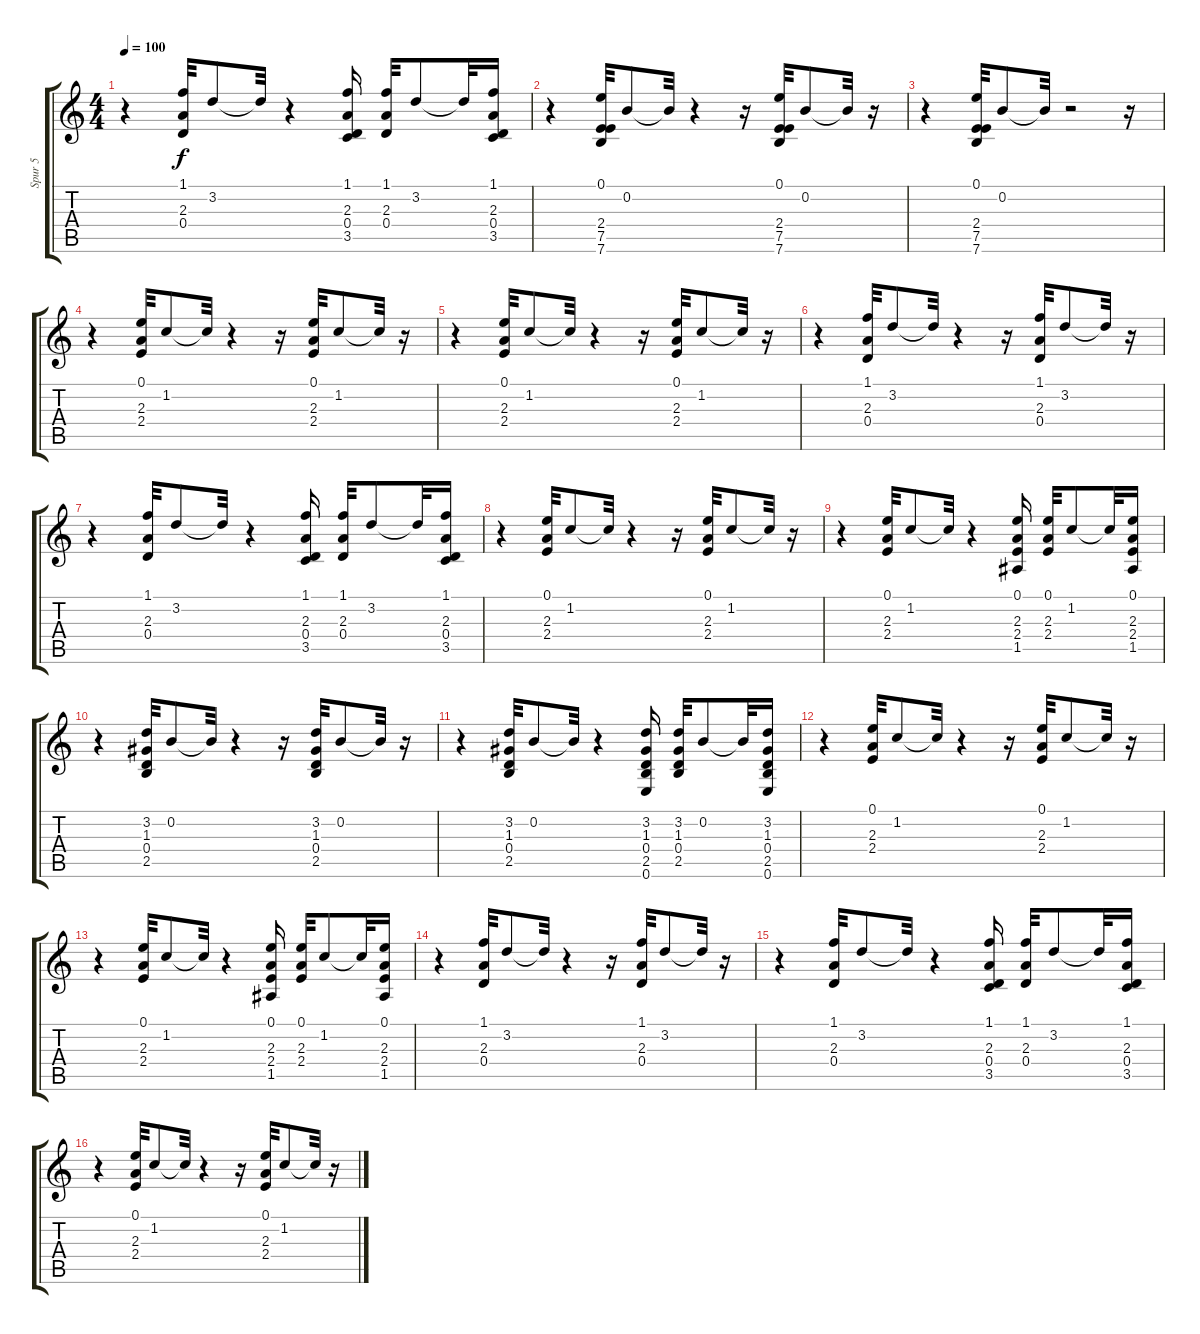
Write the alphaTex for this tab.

\track ("Spur 5" "Spur 5") {instrument acousticguitarsteel}
\staff {score tabs}
\tuning (E4 B3 G3 D3 A2 E2) {hide}
\ts (4 4)
\tempo 100
\clef g2
\ks c
r.4{dy f} (1.1 2.3 0.4).32 3.2.8 3.2{t}.32 r.4 (1.1 2.3 0.4 3.5).16 (1.1 2.3 0.4).32 3.2.8 3.2{t}.32 (1.1 2.3 0.4 3.5).16 |
r.4 (0.1 2.4 7.5 7.6).32 0.2.8 0.2{t}.32 r.4 r.16 (0.1 2.4 7.5 7.6).32 0.2.8 0.2{t}.32 r.16 |
r.4 (0.1 2.4 7.5 7.6).32 0.2.8 0.2{t}.32 r.2 r.16 |
r.4 (0.1 2.3 2.4).32 1.2.8 1.2{t}.32 r.4 r.16 (0.1 2.3 2.4).32 1.2.8 1.2{t}.32 r.16 |
r.4 (0.1 2.3 2.4).32 1.2.8 1.2{t}.32 r.4 r.16 (0.1 2.3 2.4).32 1.2.8 1.2{t}.32 r.16 |
r.4 (1.1 2.3 0.4).32 3.2.8 3.2{t}.32 r.4 r.16 (1.1 2.3 0.4).32 3.2.8 3.2{t}.32 r.16 |
r.4 (1.1 2.3 0.4).32 3.2.8 3.2{t}.32 r.4 (1.1 2.3 0.4 3.5).16 (1.1 2.3 0.4).32 3.2.8 3.2{t}.32 (1.1 2.3 0.4 3.5).16 |
r.4 (0.1 2.3 2.4).32 1.2.8 1.2{t}.32 r.4 r.16 (0.1 2.3 2.4).32 1.2.8 1.2{t}.32 r.16 |
r.4 (0.1 2.3 2.4).32 1.2.8 1.2{t}.32 r.4 (0.1 2.3 2.4 1.5).16 (0.1 2.3 2.4).32 1.2.8 1.2{t}.32 (0.1 2.3 2.4 1.5).16 |
r.4 (3.2 1.3 0.4 2.5).32 0.2.8 0.2{t}.32 r.4 r.16 (3.2 1.3 0.4 2.5).32 0.2.8 0.2{t}.32 r.16 |
r.4 (3.2 1.3 0.4 2.5).32 0.2.8 0.2{t}.32 r.4 (3.2 1.3 0.4 2.5 0.6).16 (3.2 1.3 0.4 2.5).32 0.2.8 0.2{t}.32 (3.2 1.3 0.4 2.5 0.6).16 |
r.4 (0.1 2.3 2.4).32 1.2.8 1.2{t}.32 r.4 r.16 (0.1 2.3 2.4).32 1.2.8 1.2{t}.32 r.16 |
r.4 (0.1 2.3 2.4).32 1.2.8 1.2{t}.32 r.4 (0.1 2.3 2.4 1.5).16 (0.1 2.3 2.4).32 1.2.8 1.2{t}.32 (0.1 2.3 2.4 1.5).16 |
r.4 (1.1 2.3 0.4).32 3.2.8 3.2{t}.32 r.4 r.16 (1.1 2.3 0.4).32 3.2.8 3.2{t}.32 r.16 |
r.4 (1.1 2.3 0.4).32 3.2.8 3.2{t}.32 r.4 (1.1 2.3 0.4 3.5).16 (1.1 2.3 0.4).32 3.2.8 3.2{t}.32 (1.1 2.3 0.4 3.5).16 |
r.4 (0.1 2.3 2.4).32 1.2.8 1.2{t}.32 r.4 r.16 (0.1 2.3 2.4).32 1.2.8 1.2{t}.32 r.16
